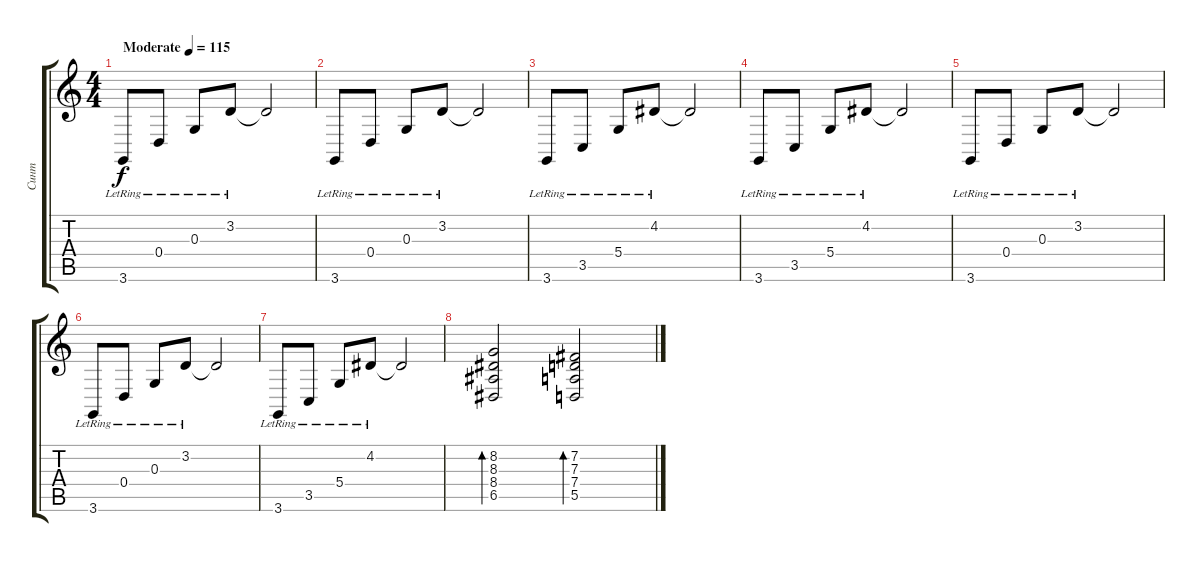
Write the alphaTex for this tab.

\track ("Синт" "Синт") {instrument electricgrandpiano}
\staff {score tabs}
\tuning (E4 B3 G3 D3 A2 E2) {hide}
\ts (4 4)
\tempo (115 "Moderate")
\clef g2
\ks c
3.6{lr}.8{dy f instrument electricgrandpiano} 0.4{lr}.8 0.3{lr}.8 3.2{lr}.8 3.2{t}.2 |
3.6{lr}.8 0.4{lr}.8 0.3{lr}.8 3.2{lr}.8 3.2{t}.2 |
3.6{lr}.8 3.5{lr}.8 5.4{lr}.8 4.2{lr}.8 4.2{t}.2 |
3.6{lr}.8 3.5{lr}.8 5.4{lr}.8 4.2{lr}.8 4.2{t}.2 |
3.6{lr}.8 0.4{lr}.8 0.3{lr}.8 3.2{lr}.8 3.2{t}.2 |
3.6{lr}.8 0.4{lr}.8 0.3{lr}.8 3.2{lr}.8 3.2{t}.2 |
3.6{lr}.8 3.5{lr}.8 5.4{lr}.8 4.2{lr}.8 4.2{t}.2 |
(8.2 8.3 8.4 6.5).2{bd 60} (7.2 7.3 7.4 5.5).2{bd 60}
